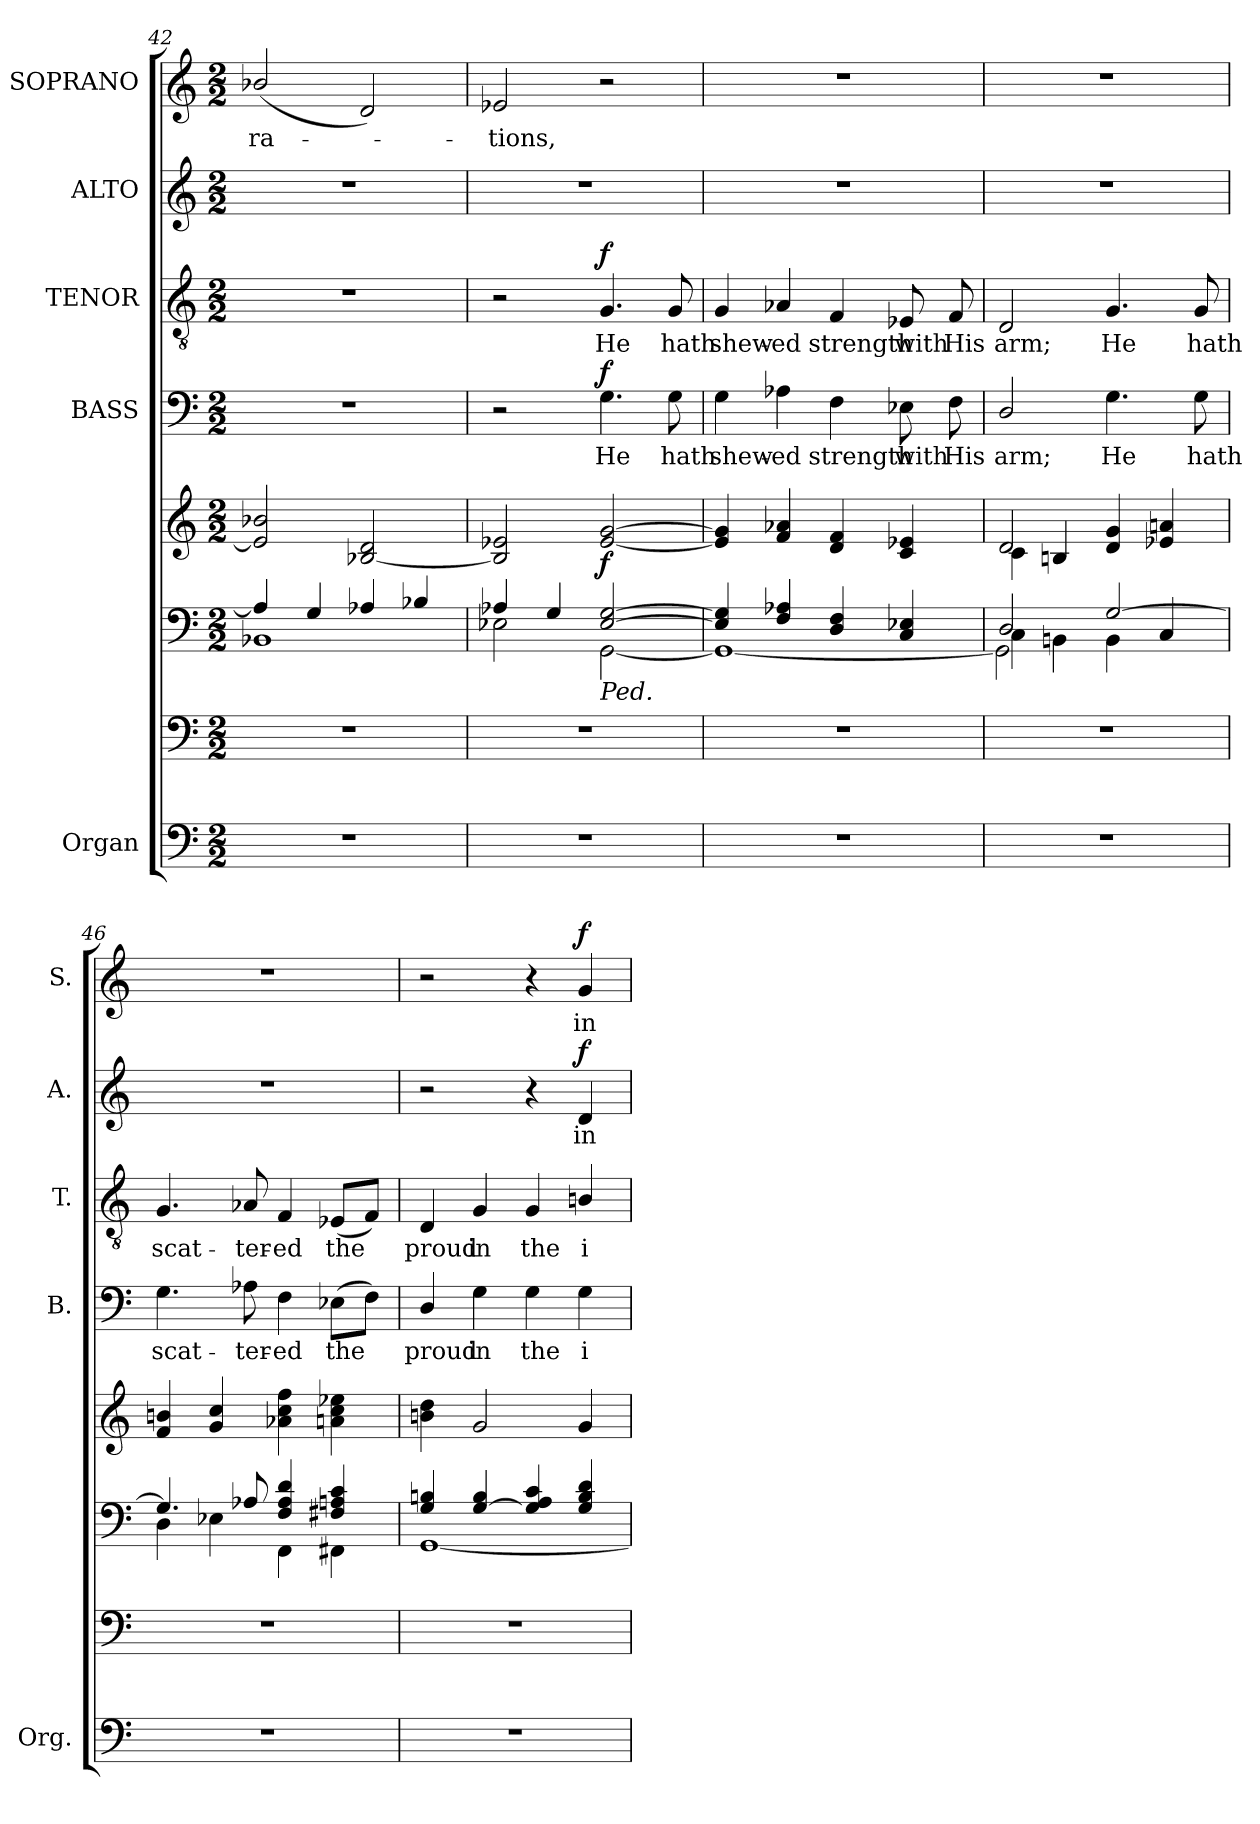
**kern	**kern	**kern	**kern	**dynam	**kern	**text	**dynam	**kern	**text	**dynam	**kern	**text	**dynam	**kern	**text	**dynam
*part5	*part5	*part5	*part5	*part5	*part4	*part4	*part4	*part3	*part3	*part3	*part2	*part2	*part2	*part1	*part1	*part1
*staff8	*staff7	*staff6	*staff5	*staff5/6/7/8	*staff4	*staff4	*staff4	*staff3	*staff3	*staff3	*staff2	*staff2	*staff2	*staff1	*staff1	*staff1
*I"Organ	*	*	*	*	*I"BASS	*	*	*I"TENOR	*	*	*I"ALTO	*	*	*I"SOPRANO	*	*
*I'Org.	*	*	*	*	*I'B.	*	*	*I'T.	*	*	*I'A.	*	*	*I'S.	*	*
*clefF4	*clefF4	*clefF4	*clefG2	*	*clefF4	*	*	*clefGv2	*	*	*clefG2	*	*	*clefG2	*	*
*	*	*	*	*	*	*	*	*ITrd7c12	*	*	*	*	*	*	*	*
*k[]	*k[]	*k[]	*k[]	*	*k[]	*	*	*k[]	*	*	*k[]	*	*	*k[]	*	*
*C:	*C:	*C:	*C:	*	*C:	*	*	*C:	*	*	*C:	*	*	*C:	*	*
*M2/2	*M2/2	*M2/2	*M2/2	*	*M2/2	*	*	*M2/2	*	*	*M2/2	*	*	*M2/2	*	*
=42	=42	=42	=42	=42	=42	=42	=42	=42	=42	=42	=42	=42	=42	=42	=42	=42
*	*	*^	*	*	*	*	*	*	*	*	*	*	*	*	*	*
!	!	!	!	!	!	!	!	!	!	!	!	!	!	!	!	!LO:LY:b:color=#000000	!
1r	1r	4A-i/]	1BB-i	2e-i/] 2b-i	.	1r	.	.	1r	.	.	1r	.	.	(2b-i/	-ra-	.
.	.	4Gi/	.	.	.	.	.	.	.	.	.	.	.	.	.	.	.
.	.	4A-Xi/	.	[2B-i/ 2di	.	.	.	.	.	.	.	.	.	.	2di/)	.	.
.	.	4B-i/	.	.	.	.	.	.	.	.	.	.	.	.	.	.	.
=43	=43	=43	=43	=43	=43	=43	=43	=43	=43	=43	=43	=43	=43	=43	=43	=43	=43
!	!	!	!	!	!	!	!	!	!	!	!	!	!	!	!	!LO:LY:b:color=#000000	!
1r	1r	4A-Xi/	2E-i\	2B-i/] 2e-i	.	2r	.	.	2r	.	.	1r	.	.	2e-i/	-tions,	.
.	.	4Gi/	.	.	.	.	.	.	.	.	.	.	.	.	.	.	.
!	!	!	!	!	!	!	!LO:LY:b:color=#000000	!	!	!	!	!	!	!	!	!	!
!	!	!LO:TX:b:i:t=Ped.	!	!	!	!	!	!	!	!	!	!	!	!	!	!	!
!	!	!	!	!	!	!	!	!	!	!LO:LY:b:color=#000000	!	!	!	!	!	!	!
.	.	[2E-i/ [2Gi	[2GGi\	[2e-i/ [2gi	f	4.Gi\	He	f	4.GGi/	He	f	.	.	.	2r	.	.
!	!	!	!	!	!	!	!LO:LY:b:color=#000000	!	!	!	!	!	!	!	!	!	!
!	!	!	!	!	!	!	!	!	!	!LO:LY:b:color=#000000	!	!	!	!	!	!	!
.	.	.	.	.	.	8Gi\	hath	.	8GGi/	hath	.	.	.	.	.	.	.
=44	=44	=44	=44	=44	=44	=44	=44	=44	=44	=44	=44	=44	=44	=44	=44	=44	=44
!	!	!	!	!	!	!	!LO:LY:b:color=#000000	!	!	!	!	!	!	!	!	!	!
!	!	!	!	!	!	!	!	!	!	!LO:LY:b:color=#000000	!	!	!	!	!	!	!
1r	1r	4E-i/] 4Gi]	1GGi_	4e-i/] 4gi]	.	4Gi\	shew-	.	4GGi/	shew-	.	1r	.	.	1r	.	.
!	!	!	!	!	!	!	!LO:LY:b:color=#000000	!	!	!	!	!	!	!	!	!	!
!	!	!	!	!	!	!	!	!	!	!LO:LY:b:color=#000000	!	!	!	!	!	!	!
.	.	4Fi/ 4A-Xi	.	4fi/ 4a-Xi	.	4A-Xi\	-ed	.	4AA-Xi/	-ed	.	.	.	.	.	.	.
!	!	!	!	!	!	!	!LO:LY:b:color=#000000	!	!	!	!	!	!	!	!	!	!
!	!	!	!	!	!	!	!	!	!	!LO:LY:b:color=#000000	!	!	!	!	!	!	!
.	.	4Di/ 4Fi	.	4di/ 4fi	.	4Fi\	strength	.	4FFi/	strength	.	.	.	.	.	.	.
!	!	!	!	!	!	!	!LO:LY:b:color=#000000	!	!	!	!	!	!	!	!	!	!
!	!	!	!	!	!	!	!	!	!	!LO:LY:b:color=#000000	!	!	!	!	!	!	!
.	.	4Ci/ 4E-i	.	4ci/ 4e-i	.	8E-i\	with	.	8EE-i/	with	.	.	.	.	.	.	.
!	!	!	!	!	!	!	!LO:LY:b:color=#000000	!	!	!	!	!	!	!	!	!	!
!	!	!	!	!	!	!	!	!	!	!LO:LY:b:color=#000000	!	!	!	!	!	!	!
.	.	.	.	.	.	8Fi\	His	.	8FFi/	His	.	.	.	.	.	.	.
!!LO:PB:g=z
=45	=45	=45	=45	=45	=45	=45	=45	=45	=45	=45	=45	=45	=45	=45	=45	=45	=45
*	*	*	*^	*^	*	*	*	*	*	*	*	*	*	*	*	*	*
!	!	!	!	!	!	!	!	!	!LO:LY:b:color=#000000	!	!	!	!	!	!	!	!	!	!
!	!	!	!	!	!	!	!	!	!	!	!	!LO:LY:b:color=#000000	!	!	!	!	!	!	!
1r	1r	2Di/	4Ci\	2GGi\]	2di/	4ci\	.	2Di/	arm;	.	2DDi/	arm;	.	1r	.	.	1r	.	.
.	.	.	4BBni\	.	.	4Bni/	.	.	.	.	.	.	.	.	.	.	.	.	.
!	!	!	!	!	!	!	!	!	!LO:LY:b:color=#000000	!	!	!	!	!	!	!	!	!	!
!	!	!	!	!	!	!	!	!	!	!	!	!LO:LY:b:color=#000000	!	!	!	!	!	!	!
.	.	[2Gi/	4BBi\	2ryy	4di/ 4gi	2ryy	.	4.Gi\	He	.	4.GGi/	He	.	.	.	.	.	.	.
.	.	.	4Ci/	.	4e-i/ 4ani	.	.	.	.	.	.	.	.	.	.	.	.	.	.
!	!	!	!	!	!	!	!	!	!LO:LY:b:color=#000000	!	!	!	!	!	!	!	!	!	!
!	!	!	!	!	!	!	!	!	!	!	!	!LO:LY:b:color=#000000	!	!	!	!	!	!	!
.	.	.	.	.	.	.	.	8Gi\	hath	.	8GGi/	hath	.	.	.	.	.	.	.
*	*	*	*v	*v	*	*	*	*	*	*	*	*	*	*	*	*	*	*	*
*	*	*	*	*v	*v	*	*	*	*	*	*	*	*	*	*	*	*	*
=46	=46	=46	=46	=46	=46	=46	=46	=46	=46	=46	=46	=46	=46	=46	=46	=46	=46
!	!	!	!	!	!	!	!LO:LY:b:color=#000000	!	!	!	!	!	!	!	!	!	!
!	!	!	!	!	!	!	!	!	!	!LO:LY:b:color=#000000	!	!	!	!	!	!	!
1r	1r	4.Gi/]	4Di\	4fi/ 4bni	.	4.Gi\	scat-	.	4.GGi/	scat-	.	1r	.	.	1r	.	.
.	.	.	4E-i\	4gi/ 4cci	.	.	.	.	.	.	.	.	.	.	.	.	.
!	!	!	!	!	!	!	!LO:LY:b:color=#000000	!	!	!	!	!	!	!	!	!	!
!	!	!	!	!	!	!	!	!	!	!LO:LY:b:color=#000000	!	!	!	!	!	!	!
.	.	8A-Xi/	.	.	.	8A-Xi\	-ter-	.	8AA-Xi/	-ter-	.	.	.	.	.	.	.
!	!	!	!	!	!	!	!LO:LY:b:color=#000000	!	!	!	!	!	!	!	!	!	!
!	!	!	!	!	!	!	!	!	!	!LO:LY:b:color=#000000	!	!	!	!	!	!	!
.	.	4Fi/ 4A-i 4di	4FFi\	4a-Xi\ 4cci 4ffi	.	4Fi\	-ed	.	4FFi/	-ed	.	.	.	.	.	.	.
!	!	!	!	!	!	!	!LO:LY:b:color=#000000	!	!	!	!	!	!	!	!	!	!
!	!	!	!	!	!	!	!	!	!	!LO:LY:b:color=#000000	!	!	!	!	!	!	!
.	.	4F#Xi/ 4Ani 4ci	4FF#Xi\	4ani\ 4cci 4ee-i	.	(8E-i\L	the	.	(8EE-i/L	the	.	.	.	.	.	.	.
.	.	.	.	.	.	8Fi\J)	.	.	8FFi/J)	.	.	.	.	.	.	.	.
=47	=47	=47	=47	=47	=47	=47	=47	=47	=47	=47	=47	=47	=47	=47	=47	=47	=47
!	!	!	!	!	!	!	!LO:LY:b:color=#000000	!	!	!	!	!	!	!	!	!	!
!	!	!	!	!	!	!	!	!	!	!LO:LY:b:color=#000000	!	!	!	!	!	!	!
1r	1r	4Gi/ 4Bni	[1GGi	4bni\ 4ddi	.	4Di/	proud	.	4DDi/	proud	.	2r	.	.	2r	.	.
!	!	!	!	!	!	!	!LO:LY:b:color=#000000	!	!	!	!	!	!	!	!	!	!
!	!	!	!	!	!	!	!	!	!	!LO:LY:b:color=#000000	!	!	!	!	!	!	!
.	.	[4Gi/ 4Bi	.	2gi/	.	4Gi\	in	.	4GGi/	in	.	.	.	.	.	.	.
!	!	!	!	!	!	!	!LO:LY:b:color=#000000	!	!	!	!	!	!	!	!	!	!
!	!	!	!	!	!	!	!	!	!	!LO:LY:b:color=#000000	!	!	!	!	!	!	!
.	.	4Gi/] 4Ai 4ci	.	.	.	4Gi\	the	.	4GGi/	the	.	4r	.	.	4r	.	.
!	!	!	!	!	!	!	!LO:LY:b:color=#000000	!	!	!	!	!	!	!	!	!	!
!	!	!	!	!	!	!	!	!	!	!LO:LY:b:color=#000000	!	!	!	!	!	!	!
!	!	!	!	!	!	!	!	!	!	!	!	!	!LO:LY:b:color=#000000	!	!	!	!
!	!	!	!	!	!	!	!	!	!	!	!	!	!	!	!	!LO:LY:b:color=#000000	!
.	.	4Gi/ 4Bi 4di	.	4gi/	.	4Gi\	i-	.	4BBni/	i-	.	4di/	in	f	4gi/	in	f
*	*	*v	*v	*	*	*	*	*	*	*	*	*	*	*	*	*	*
=	=	=	=	=	=	=	=	=	=	=	=	=	=	=	=	=
*-	*-	*-	*-	*-	*-	*-	*-	*-	*-	*-	*-	*-	*-	*-	*-	*-
